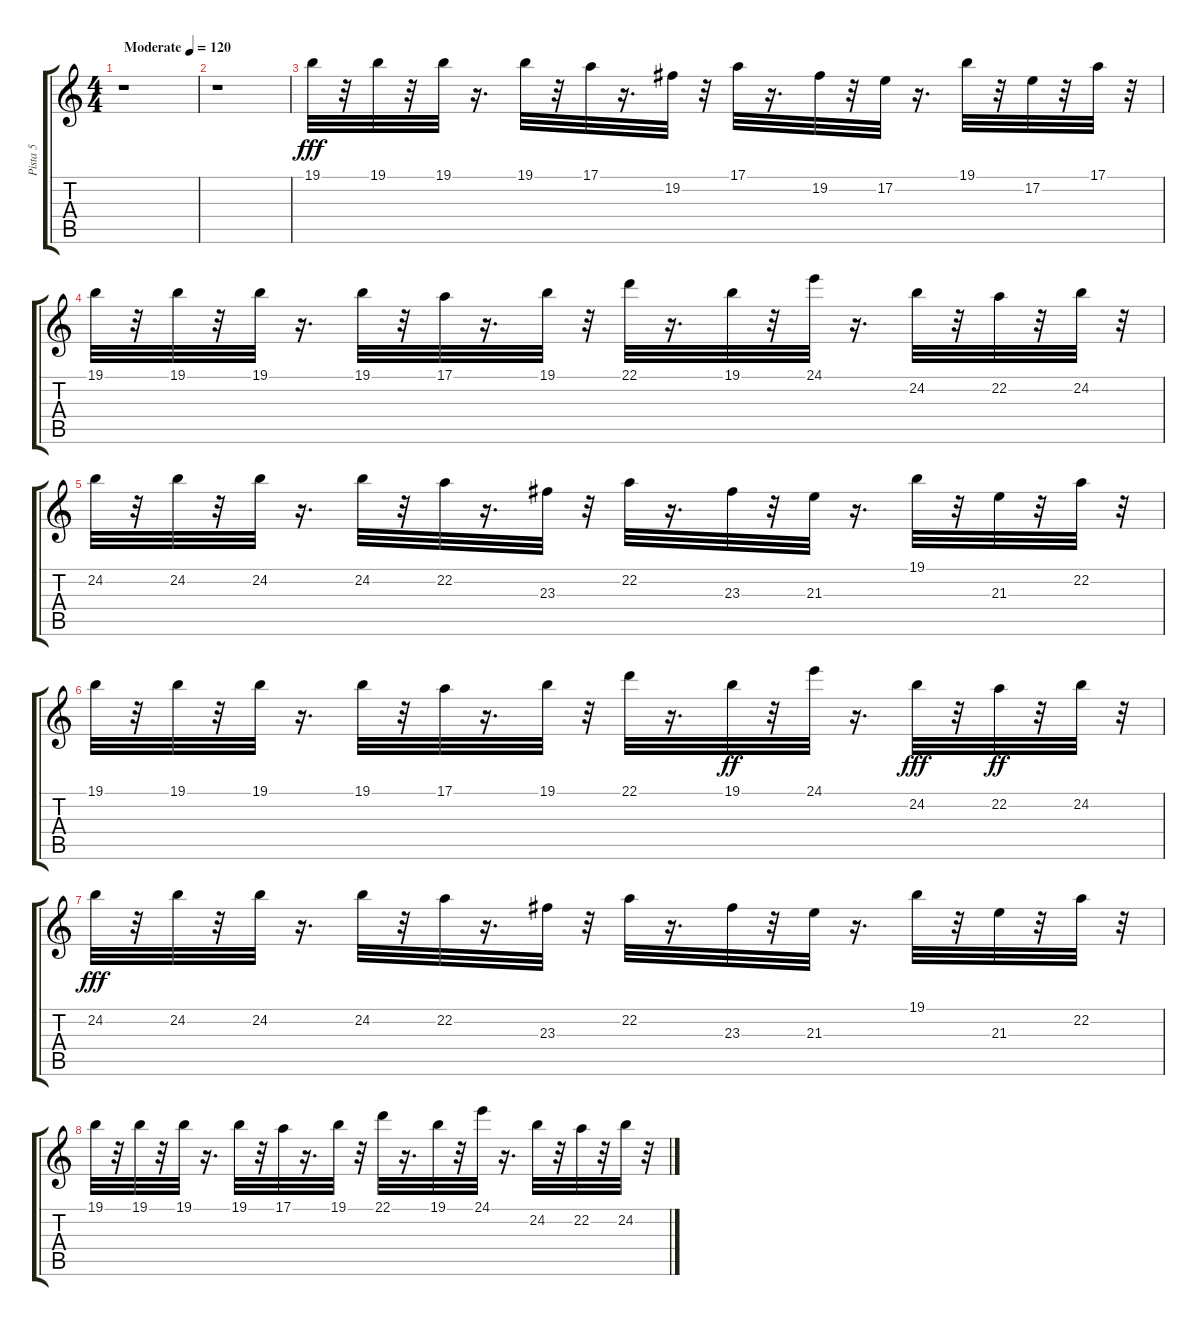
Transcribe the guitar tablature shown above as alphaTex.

\track ("Pista 5" "Pista 5") {instrument lead8bassandlead}
\staff {score tabs}
\tuning (E4 B3 G3 D3 A2 E2) {hide}
\ts (4 4)
\tempo (120 "Moderate")
\clef g2
\ks c
r.1{dy fff instrument lead8bassandlead} |
r.1 |
19.1.32{volume 10} r.32 19.1.32 r.32 19.1.32 r.16{d} 19.1.32 r.32 17.1.32 r.16{d} 19.2.32 r.32 17.1.32 r.16{d} 19.2.32 r.32 17.2.32 r.16{d} 19.1.32 r.32 17.2.32 r.32 17.1.32 r.32 |
19.1.32 r.32 19.1.32 r.32 19.1.32 r.16{d} 19.1.32 r.32 17.1.32 r.16{d} 19.1.32 r.32 22.1.32 r.16{d} 19.1.32 r.32 24.1.32 r.16{d} 24.2.32 r.32 22.2.32 r.32 24.2.32 r.32 |
24.2.32 r.32 24.2.32 r.32 24.2.32 r.16{d} 24.2.32 r.32 22.2.32 r.16{d} 23.3.32 r.32 22.2.32 r.16{d} 23.3.32 r.32 21.3.32 r.16{d} 19.1.32 r.32 21.3.32 r.32 22.2.32 r.32 |
19.1.32 r.32 19.1.32 r.32 19.1.32 r.16{d} 19.1.32 r.32 17.1.32 r.16{d} 19.1.32 r.32 22.1.32 r.16{d} 19.1.32{dy ff} r.32 24.1.32 r.16{d} 24.2.32{dy fff} r.32 22.2.32{dy ff} r.32 24.2.32 r.32 |
24.2.32{dy fff} r.32 24.2.32 r.32 24.2.32 r.16{d} 24.2.32 r.32 22.2.32 r.16{d} 23.3.32 r.32 22.2.32 r.16{d} 23.3.32 r.32 21.3.32 r.16{d} 19.1.32 r.32 21.3.32 r.32 22.2.32 r.32 |
19.1.32 r.32 19.1.32 r.32 19.1.32 r.16{d} 19.1.32 r.32 17.1.32 r.16{d} 19.1.32 r.32 22.1.32 r.16{d} 19.1.32 r.32 24.1.32 r.16{d} 24.2.32 r.32 22.2.32 r.32 24.2.32 r.32
